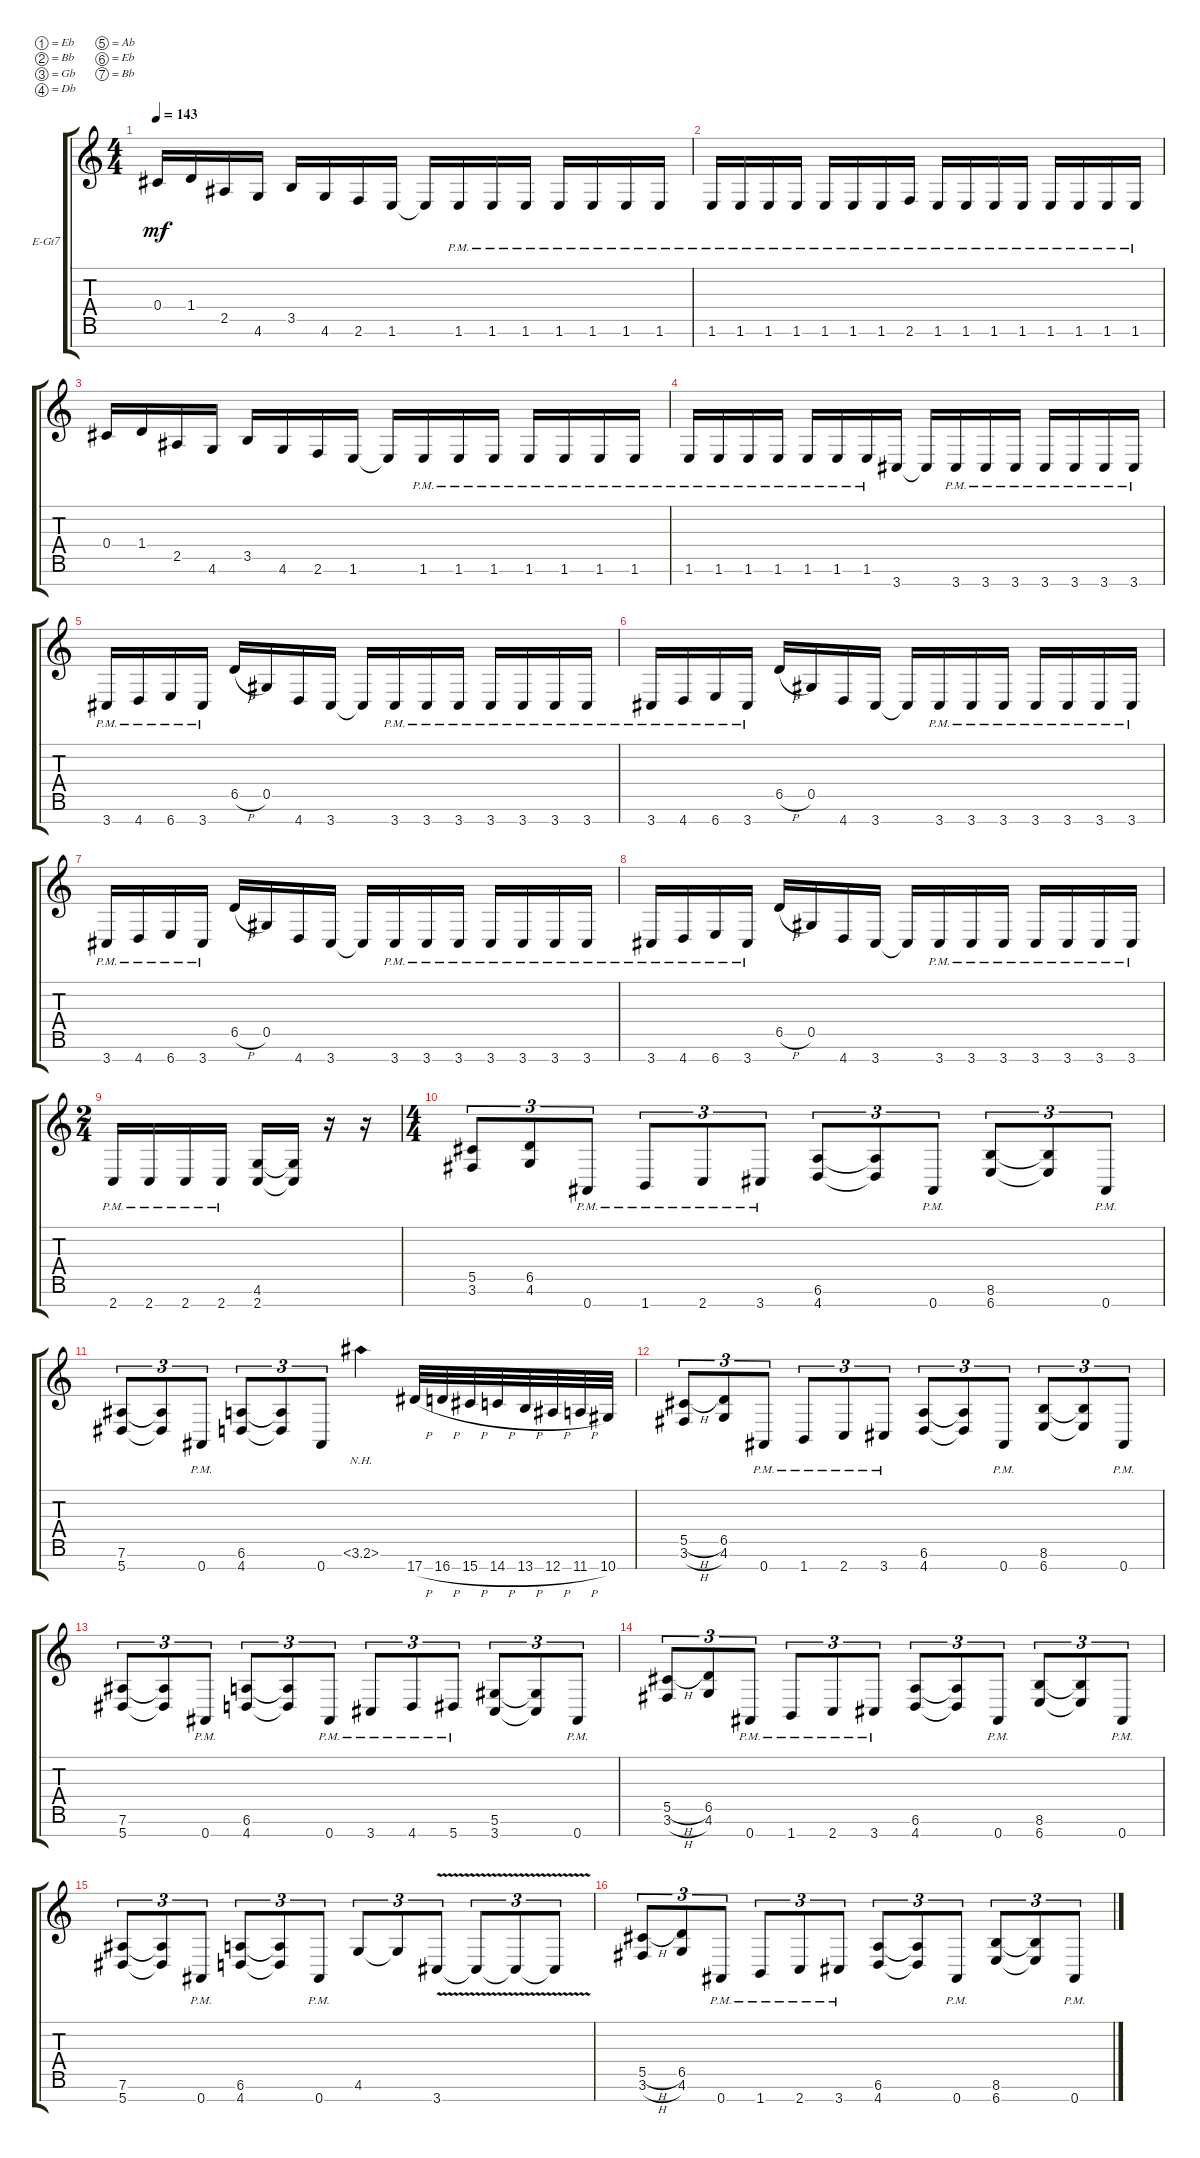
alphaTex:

\bracketExtendMode groupsimilarinstruments
\firstSystemTrackNameOrientation horizontal
\otherSystemsTrackNameOrientation horizontal
\track ("left" "E-Gt7") {instrument distortionguitar}
\staff {score tabs}
\tuning (Eb4 Bb3 Gb3 Db3 Ab2 Eb2 Bb1)
\ts (4 4)
\tempo 143
\clef g2
\ks c
0.4.16{dy mf} 1.4.16 2.5.16 4.6.16 3.5.16 4.6.16 2.6.16 1.6.16 1.6{t}.16 1.6{pm}.16 1.6{pm}.16 1.6{pm}.16 1.6{pm}.16 1.6{pm}.16 1.6{pm}.16 1.6{pm}.16 |
1.6{pm}.16 1.6{pm}.16 1.6{pm}.16 1.6{pm}.16 1.6{pm}.16 1.6{pm}.16 1.6{pm}.16 2.6{pm}.16 1.6{pm}.16 1.6{pm}.16 1.6{pm}.16 1.6{pm}.16 1.6{pm}.16 1.6{pm}.16 1.6{pm}.16 1.6{pm}.16 |
0.4.16 1.4.16 2.5.16 4.6.16 3.5.16 4.6.16 2.6.16 1.6.16 1.6{t}.16 1.6{pm}.16 1.6{pm}.16 1.6{pm}.16 1.6{pm}.16 1.6{pm}.16 1.6{pm}.16 1.6{pm}.16 |
1.6{pm}.16 1.6{pm}.16 1.6{pm}.16 1.6{pm}.16 1.6{pm}.16 1.6{pm}.16 1.6{pm}.16 3.7.16 3.7{t}.16 3.7{pm}.16 3.7{pm}.16 3.7{pm}.16 3.7{pm}.16 3.7{pm}.16 3.7{pm}.16 3.7{pm}.16 |
3.7{pm}.16 4.7{pm}.16 6.7{pm}.16 3.7{pm}.16 6.5{h}.16 0.5.16 4.7.16 3.7.16 3.7{t}.16 3.7{pm}.16 3.7{pm}.16 3.7{pm}.16 3.7{pm}.16 3.7{pm}.16 3.7{pm}.16 3.7{pm}.16 |
3.7{pm}.16 4.7{pm}.16 6.7{pm}.16 3.7{pm}.16 6.5{h}.16 0.5.16 4.7.16 3.7.16 3.7{t}.16 3.7{pm}.16 3.7{pm}.16 3.7{pm}.16 3.7{pm}.16 3.7{pm}.16 3.7{pm}.16 3.7{pm}.16 |
3.7{pm}.16 4.7{pm}.16 6.7{pm}.16 3.7{pm}.16 6.5{h}.16 0.5.16 4.7.16 3.7.16 3.7{t}.16 3.7{pm}.16 3.7{pm}.16 3.7{pm}.16 3.7{pm}.16 3.7{pm}.16 3.7{pm}.16 3.7{pm}.16 |
3.7{pm}.16 4.7{pm}.16 6.7{pm}.16 3.7{pm}.16 6.5{h}.16 0.5.16 4.7.16 3.7.16 3.7{t}.16 3.7{pm}.16 3.7{pm}.16 3.7{pm}.16 3.7{pm}.16 3.7{pm}.16 3.7{pm}.16 3.7{pm}.16 |
\ts (2 4)
2.7{pm}.16 2.7{pm}.16 2.7{pm}.16 2.7{pm}.16 (2.7 4.6).16 (4.6{t} 2.7{t}).16 r.16 r.16 |
\ts (4 4)
(3.6 5.5).8{tu (3 2)} (4.6 6.5).8{tu (3 2)} 0.7{pm}.8{tu (3 2)} 1.7{pm}.8{tu (3 2)} 2.7{pm}.8{tu (3 2)} 3.7{pm}.8{tu (3 2)} (4.7 6.6).8{tu (3 2)} (6.6{t} 4.7{t}).8{tu (3 2)} 0.7{pm}.8{tu (3 2)} (6.7 8.6).8{tu (3 2)} (6.7{t} 8.6{t}).8{tu (3 2)} 0.7{pm}.8{tu (3 2)} |
(5.7 7.6).8{tu (3 2)} (5.7{t} 7.6{t}).8{tu (3 2)} 0.7{pm}.8{tu (3 2)} (4.7 6.6).8{tu (3 2)} (4.7{t} 6.6{t}).8{tu (3 2)} 0.7.8{tu (3 2)} 3.6{nh}.4 17.7{h}.32 16.7{h}.32 15.7{h}.32 14.7{h}.32 13.7{h}.32 12.7{h}.32 11.7{h}.32 10.7.32 |
(3.6{h} 5.5{h}).8{tu (3 2)} (4.6 6.5).8{tu (3 2)} 0.7{pm}.8{tu (3 2)} 1.7{pm}.8{tu (3 2)} 2.7{pm}.8{tu (3 2)} 3.7{pm}.8{tu (3 2)} (4.7 6.6).8{tu (3 2)} (6.6{t} 4.7{t}).8{tu (3 2)} 0.7{pm}.8{tu (3 2)} (6.7 8.6).8{tu (3 2)} (6.7{t} 8.6{t}).8{tu (3 2)} 0.7{pm}.8{tu (3 2)} |
(5.7 7.6).8{tu (3 2)} (5.7{t} 7.6{t}).8{tu (3 2)} 0.7{pm}.8{tu (3 2)} (4.7 6.6).8{tu (3 2)} (4.7{t} 6.6{t}).8{tu (3 2)} 0.7{pm}.8{tu (3 2)} 3.7{pm}.8{tu (3 2)} 4.7{pm}.8{tu (3 2)} 5.7{pm}.8{tu (3 2)} (3.7 5.6).8{tu (3 2)} (5.6{t} 3.7{t}).8{tu (3 2)} 0.7{pm}.8{tu (3 2)} |
(3.6{h} 5.5{h}).8{tu (3 2)} (4.6 6.5).8{tu (3 2)} 0.7{pm}.8{tu (3 2)} 1.7{pm}.8{tu (3 2)} 2.7{pm}.8{tu (3 2)} 3.7{pm}.8{tu (3 2)} (4.7 6.6).8{tu (3 2)} (6.6{t} 4.7{t}).8{tu (3 2)} 0.7{pm}.8{tu (3 2)} (6.7 8.6).8{tu (3 2)} (6.7{t} 8.6{t}).8{tu (3 2)} 0.7{pm}.8{tu (3 2)} |
(5.7 7.6).8{tu (3 2)} (5.7{t} 7.6{t}).8{tu (3 2)} 0.7{pm}.8{tu (3 2)} (4.7 6.6).8{tu (3 2)} (4.7{t} 6.6{t}).8{tu (3 2)} 0.7{pm}.8{tu (3 2)} 4.6.8{tu (3 2)} 4.6{t}.8{tu (3 2)} 3.7{v}.8{tu (3 2)} 3.7{v t}.8{tu (3 2)} 3.7{v t}.8{tu (3 2)} 3.7{v t}.8{tu (3 2)} |
(3.6{h} 5.5{h}).8{tu (3 2)} (4.6 6.5).8{tu (3 2)} 0.7{pm}.8{tu (3 2)} 1.7{pm}.8{tu (3 2)} 2.7{pm}.8{tu (3 2)} 3.7{pm}.8{tu (3 2)} (4.7 6.6).8{tu (3 2)} (6.6{t} 4.7{t}).8{tu (3 2)} 0.7{pm}.8{tu (3 2)} (6.7 8.6).8{tu (3 2)} (6.7{t} 8.6{t}).8{tu (3 2)} 0.7{pm}.8{tu (3 2)}
